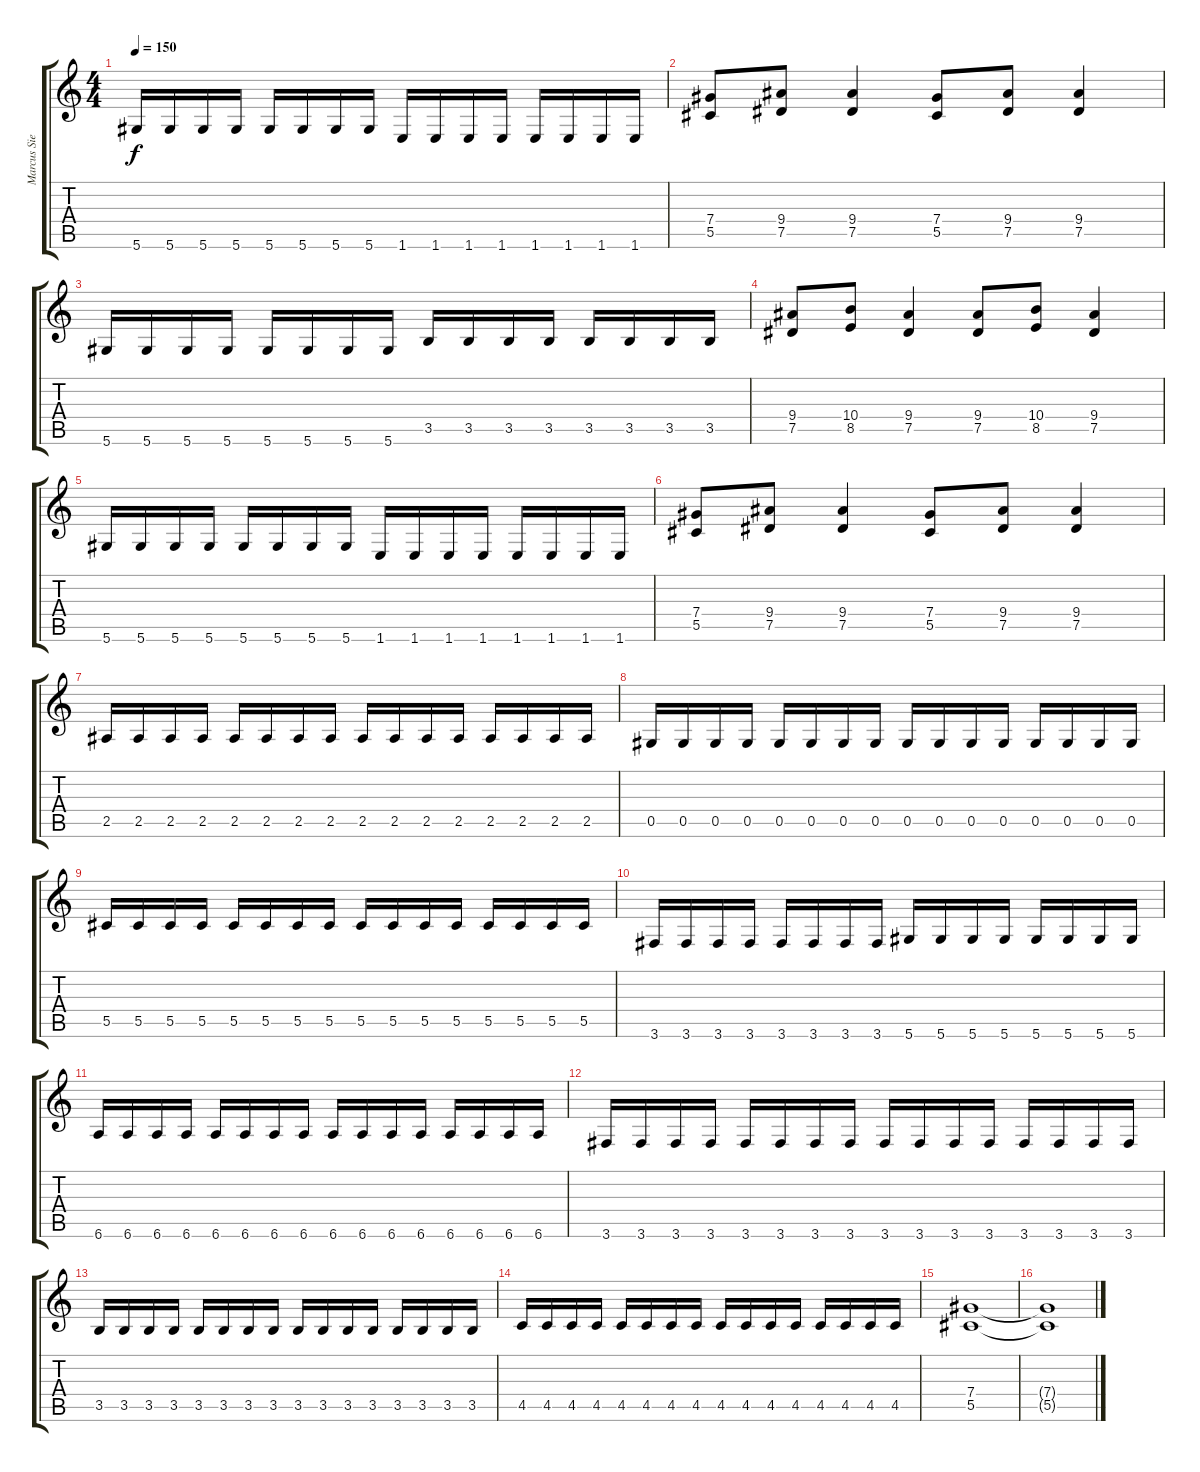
\track ("Marcus Siepen" "Marcus Sie") {instrument distortionguitar}
\staff {score tabs}
\tuning (Eb4 Bb3 Gb3 Db3 Ab2 Eb2) {hide}
\ts (4 4)
\tempo 150
\clef g2
\ks c
5.6.16{dy f} 5.6.16 5.6.16 5.6.16 5.6.16 5.6.16 5.6.16 5.6.16 1.6.16 1.6.16 1.6.16 1.6.16 1.6.16 1.6.16 1.6.16 1.6.16 |
(7.4 5.5).8 (9.4 7.5).8 (9.4 7.5).4 (7.4 5.5).8 (9.4 7.5).8 (9.4 7.5).4 |
5.6.16 5.6.16 5.6.16 5.6.16 5.6.16 5.6.16 5.6.16 5.6.16 3.5.16 3.5.16 3.5.16 3.5.16 3.5.16 3.5.16 3.5.16 3.5.16 |
(9.4 7.5).8 (10.4 8.5).8 (9.4 7.5).4 (9.4 7.5).8 (10.4 8.5).8 (9.4 7.5).4 |
5.6.16 5.6.16 5.6.16 5.6.16 5.6.16 5.6.16 5.6.16 5.6.16 1.6.16 1.6.16 1.6.16 1.6.16 1.6.16 1.6.16 1.6.16 1.6.16 |
(7.4 5.5).8 (9.4 7.5).8 (9.4 7.5).4 (7.4 5.5).8 (9.4 7.5).8 (9.4 7.5).4 |
2.5.16 2.5.16 2.5.16 2.5.16 2.5.16 2.5.16 2.5.16 2.5.16 2.5.16 2.5.16 2.5.16 2.5.16 2.5.16 2.5.16 2.5.16 2.5.16 |
0.5.16 0.5.16 0.5.16 0.5.16 0.5.16 0.5.16 0.5.16 0.5.16 0.5.16 0.5.16 0.5.16 0.5.16 0.5.16 0.5.16 0.5.16 0.5.16 |
5.5.16 5.5.16 5.5.16 5.5.16 5.5.16 5.5.16 5.5.16 5.5.16 5.5.16 5.5.16 5.5.16 5.5.16 5.5.16 5.5.16 5.5.16 5.5.16 |
3.6.16 3.6.16 3.6.16 3.6.16 3.6.16 3.6.16 3.6.16 3.6.16 5.6.16 5.6.16 5.6.16 5.6.16 5.6.16 5.6.16 5.6.16 5.6.16 |
6.6.16 6.6.16 6.6.16 6.6.16 6.6.16 6.6.16 6.6.16 6.6.16 6.6.16 6.6.16 6.6.16 6.6.16 6.6.16 6.6.16 6.6.16 6.6.16 |
3.6.16 3.6.16 3.6.16 3.6.16 3.6.16 3.6.16 3.6.16 3.6.16 3.6.16 3.6.16 3.6.16 3.6.16 3.6.16 3.6.16 3.6.16 3.6.16 |
3.5.16 3.5.16 3.5.16 3.5.16 3.5.16 3.5.16 3.5.16 3.5.16 3.5.16 3.5.16 3.5.16 3.5.16 3.5.16 3.5.16 3.5.16 3.5.16 |
4.5.16 4.5.16 4.5.16 4.5.16 4.5.16 4.5.16 4.5.16 4.5.16 4.5.16 4.5.16 4.5.16 4.5.16 4.5.16 4.5.16 4.5.16 4.5.16 |
(7.4 5.5).1 |
(7.4{t} 5.5{t}).1
